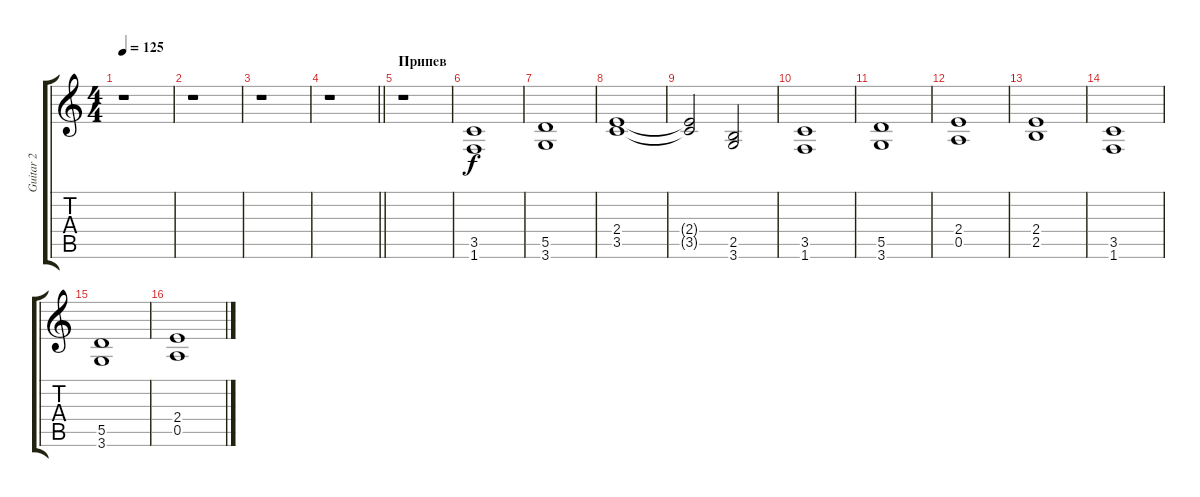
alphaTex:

\track ("Guitar 2" "Guitar 2") {instrument distortionguitar}
\staff {score tabs}
\tuning (E4 B3 G3 D3 A2 E2) {hide}
\ts (4 4)
\tempo 125
\clef g2
\ks c
r.1{dy f} |
r.1 |
r.1 |
\barLineRight lightlight
r.1 |
\section ("" "Припев")
r.1 |
(3.5 1.6).1{volume 13} |
(5.5 3.6).1 |
(2.4 3.5).1 |
(2.4{t} 3.5{t}).2 (2.5 3.6).2 |
(3.5 1.6).1 |
(5.5 3.6).1 |
(2.4 0.5).1 |
(2.4 2.5).1 |
(3.5 1.6).1 |
(5.5 3.6).1 |
(2.4 0.5).1
